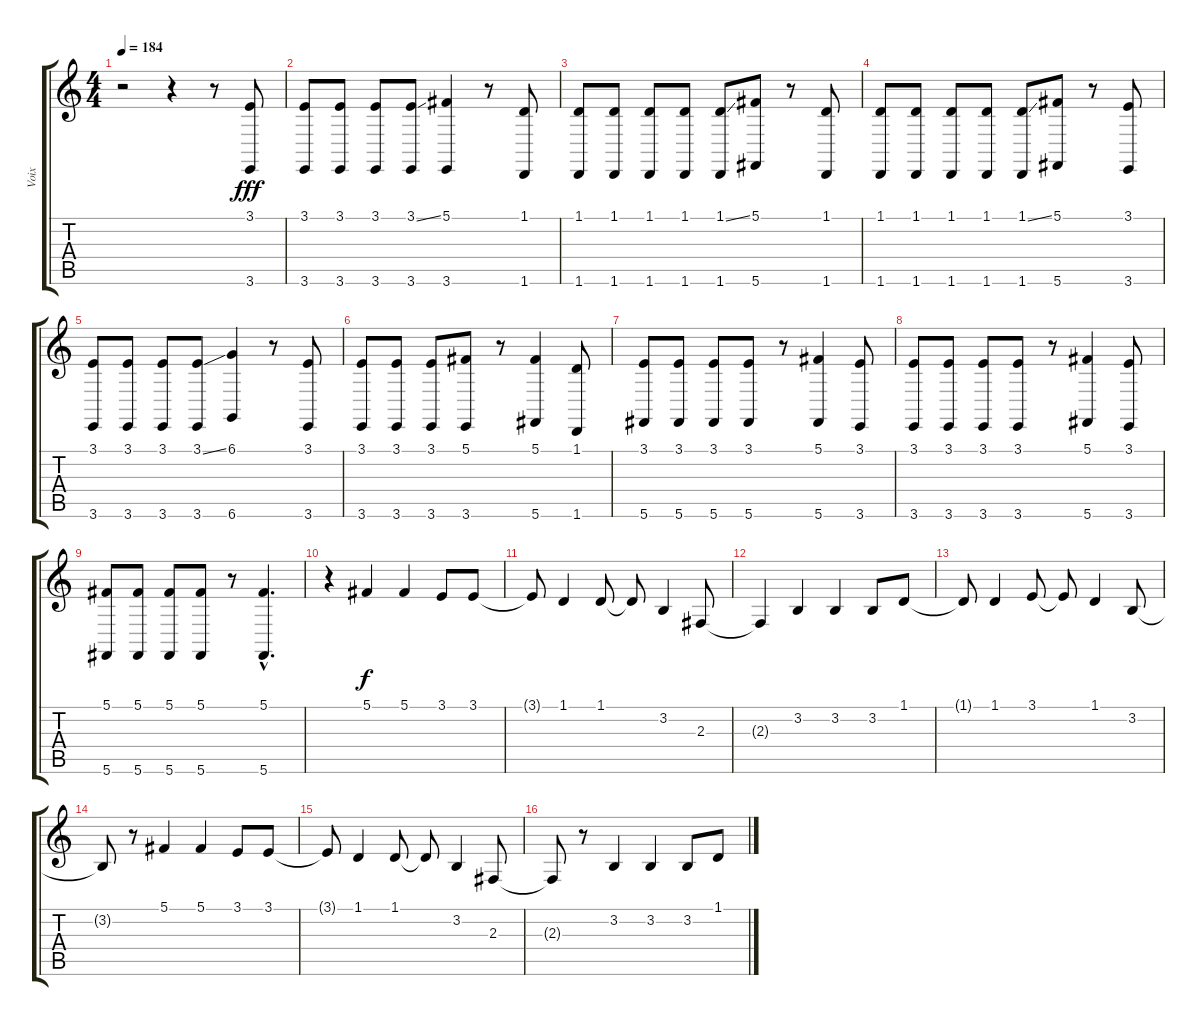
\track ("Voix" "Voix") {instrument tangoaccordion}
\staff {score tabs}
\tuning (Db4 Ab3 E3 B2 Gb2 Db2) {hide}
\ts (4 4)
\tempo 184
\clef g2
\ks c
r.2{dy f} r.4 r.8 (3.1 3.6).8{dy fff} |
(3.1 3.6).8 (3.1 3.6).8 (3.1 3.6).8 (3.1{ss} 3.6).8 (5.1 3.6).4 r.8 (1.1 1.6).8 |
(1.1 1.6).8 (1.1 1.6).8 (1.1 1.6).8 (1.1 1.6).8 (1.1{ss} 1.6).8 (5.1 5.6).8 r.8 (1.1 1.6).8 |
(1.1 1.6).8 (1.1 1.6).8 (1.1 1.6).8 (1.1 1.6).8 (1.1{ss} 1.6).8 (5.1 5.6).8 r.8 (3.1 3.6).8 |
(3.1 3.6).8 (3.1 3.6).8 (3.1 3.6).8 (3.1{ss} 3.6).8 (6.1 6.6).4 r.8 (3.1 3.6).8 |
(3.1 3.6).8 (3.1 3.6).8 (3.1 3.6).8 (5.1 3.6).8 r.8 (5.1 5.6).4 (1.1 1.6).8 |
(3.1 5.6).8 (3.1 5.6).8 (3.1 5.6).8 (3.1 5.6).8 r.8 (5.1 5.6).4 (3.1 3.6).8 |
(3.1 3.6).8 (3.1 3.6).8 (3.1 3.6).8 (3.1 3.6).8 r.8 (5.1 5.6).4 (3.1 3.6).8 |
(5.1 5.6).8 (5.1 5.6).8 (5.1 5.6).8 (5.1 5.6).8 r.8 (5.1{hac} 5.6{hac}).4{d} |
r.4 5.1.4{dy f} 5.1.4 3.1.8 3.1.8 |
3.1{t}.8 1.1.4 1.1.8 1.1{t}.8 3.2.4 2.3.8 |
2.3{t}.4 3.2.4 3.2.4 3.2.8 1.1.8 |
1.1{t}.8 1.1.4 3.1.8 3.1{t}.8 1.1.4 3.2.8 |
3.2{t}.8 r.8 5.1.4 5.1.4 3.1.8 3.1.8 |
3.1{t}.8 1.1.4 1.1.8 1.1{t}.8 3.2.4 2.3.8 |
2.3{t}.8 r.8 3.2.4 3.2.4 3.2.8 1.1.8
